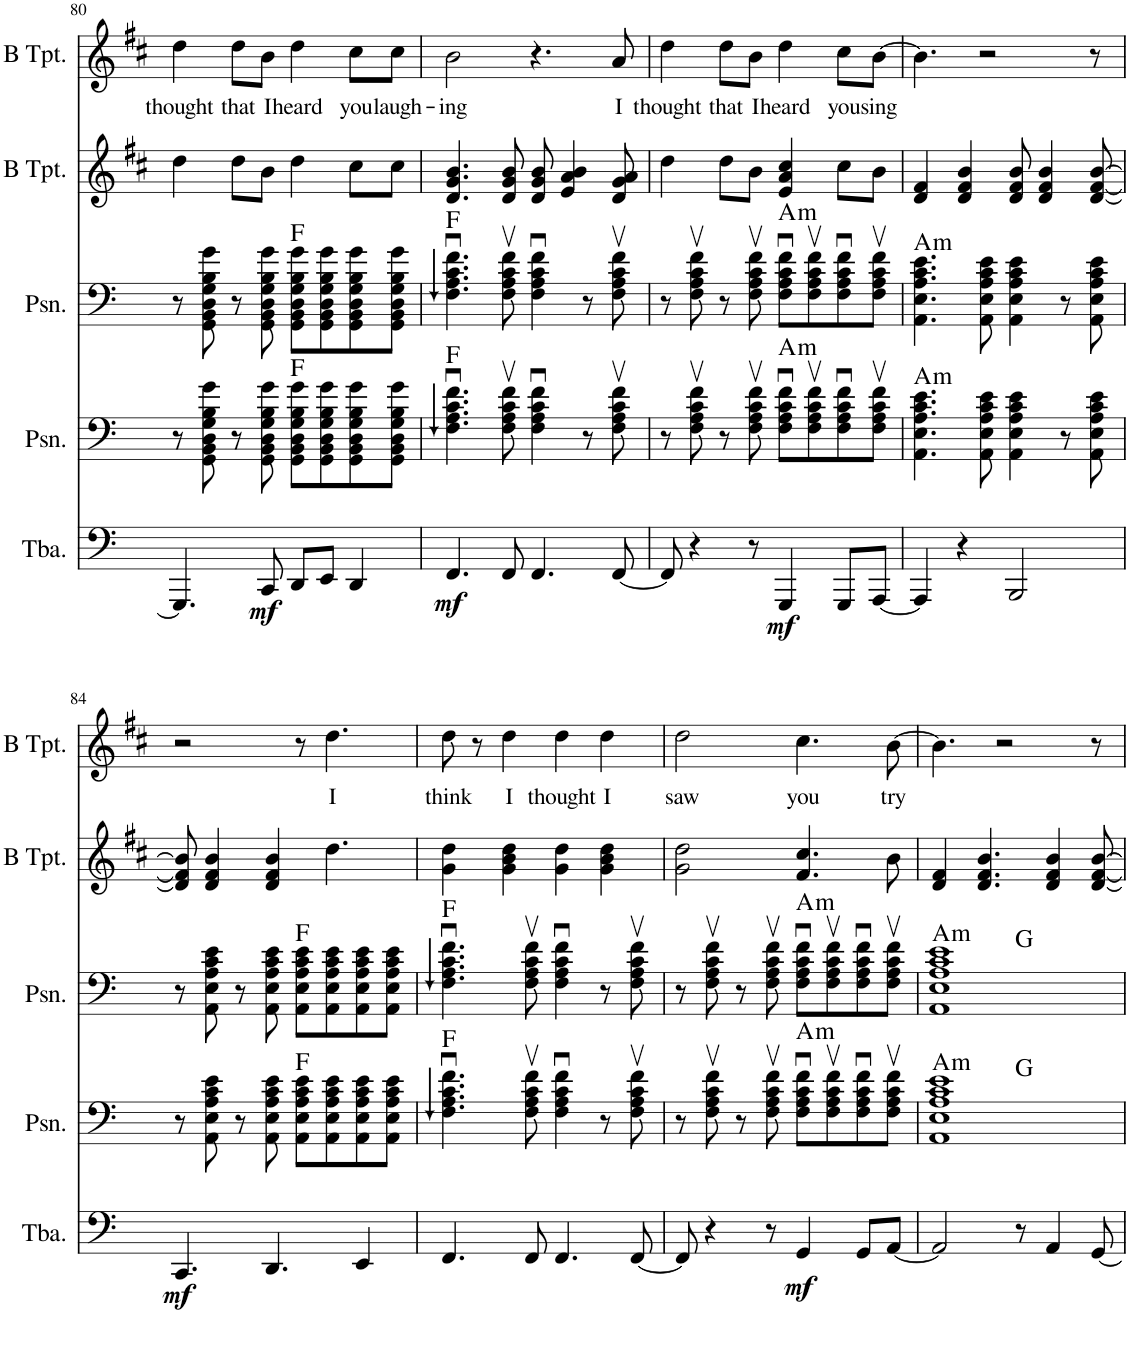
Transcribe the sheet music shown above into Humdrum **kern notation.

**kern	**dynam	**kern	**kern	**harte	**kern	**kern	**text
*part5	*part5	*part4	*part3	*part3	*part2	*part1	*part1
*staff5	*staff5	*staff4	*staff3	*	*staff2	*staff1	*staff1
*I"Tuba	*	*I"Posaune	*I"Posaune	*	*I"Trompete in B	*I"Trompete in B	*
*I'Tba.	*	*I'Psn.	*I'Psn.	*	*	*	*
!!LO:PB:g=z
*clefF4	*	*clefF4	*clefF4	*	*clefG2	*clefG2	*
*	*	*	*	*	*Trd1c2	*Trd1c2	*
*k[]	*	*k[]	*k[]	*	*k[f#c#]	*k[f#c#]	*
*M4/4	*	*M4/4	*M4/4	*	*M4/4	*M4/4	*
=80	=80	=80	=80	=80	=80	=80	=80
!	!	!	!	!	!	!	!LO:LY:b
4.GGG/]	.	8r	8r	.	4dd\	4dd\	thought
.	.	8GG\ 8BB\ 8D\ 8G\ 8B\ 8g\	8GG\ 8BB\ 8D\ 8G\ 8B\ 8g\	.	.	.	.
!	!	!	!	!	!	!	!LO:LY:b
.	.	8r	8r	.	8dd\L	8dd\L	that
!	!LO:DY:b	!	!	!	!	!	!LO:LY:b
8CC/	mf	8GG\ 8BB\ 8D\ 8G\ 8B\ 8g\	8GG\ 8BB\ 8D\ 8G\ 8B\ 8g\	.	8b\J	8b\J	I
!	!	!	!	!	!	!	!LO:LY:b
8DD/L	.	8GG\ 8BB\ 8D\ 8G\ 8B\ 8g\L	8GG\ 8BB\ 8D\ 8G\ 8B\ 8g\L	F:maj	4dd\	4dd\	heard
8EE/J	.	8GG\ 8BB\ 8D\ 8G\ 8B\ 8g\	8GG\ 8BB\ 8D\ 8G\ 8B\ 8g\	.	.	.	.
!	!	!	!	!	!	!	!LO:LY:b
4DD/	.	8GG\ 8BB\ 8D\ 8G\ 8B\ 8g\	8GG\ 8BB\ 8D\ 8G\ 8B\ 8g\	.	8cc#\L	8cc#\L	you
!	!	!	!	!	!	!	!LO:LY:b
.	.	8GG\ 8BB\ 8D\ 8G\ 8B\ 8g\J	8GG\ 8BB\ 8D\ 8G\ 8B\ 8g\J	.	8cc#\J	8cc#\J	laugh-
=81	=81	=81	=81	=81	=81	=81	=81
!	!LO:DY:b	!	!	!	!	!	!LO:LY:b
4.FF/	mf	4.F\::u 4.A\::u 4.c\::u 4.f\::u	4.F\::u 4.A\::u 4.c\::u 4.f\::u	F:maj	4.d/ 4.g/ 4.b/	2b\	-ing
8FF/	.	8F\v 8A\v 8c\v 8f\v	8F\v 8A\v 8c\v 8f\v	.	8d/ 8g/ 8b/	.	.
4.FF/	.	4F\u 4A\u 4c\u 4f\u	4F\u 4A\u 4c\u 4f\u	.	8d/ 8g/ 8b/	4.r	.
.	.	.	.	.	4e/ 4a/ 4b/	.	.
.	.	8r	8r	.	.	.	.
!	!	!	!	!	!	!	!LO:LY:b
[8FF/	.	8F\v 8A\v 8c\v 8f\v	8F\v 8A\v 8c\v 8f\v	.	8d/ 8g/ 8a/	8a/	I
=82	=82	=82	=82	=82	=82	=82	=82
!	!	!	!	!	!	!	!LO:LY:b
8FF/]	.	8r	8r	.	4dd\	4dd\	thought
4r	.	8F\v 8A\v 8c\v 8f\v	8F\v 8A\v 8c\v 8f\v	.	.	.	.
!	!	!	!	!	!	!	!LO:LY:b
.	.	8r	8r	.	8dd\L	8dd\L	that
!	!	!	!	!	!	!	!LO:LY:b
8r	.	8F\v 8A\v 8c\v 8f\v	8F\v 8A\v 8c\v 8f\v	.	8b\J	8b\J	I
!	!LO:DY:b	!	!	!LO:H:kt=m	!	!	!LO:LY:b
4GGG/	mf	8F\u 8A\u 8c\u 8f\uL	8F\u 8A\u 8c\u 8f\uL	A:min	4e/ 4a/ 4cc#/	4dd\	heard
.	.	8F\v 8A\v 8c\v 8f\v	8F\v 8A\v 8c\v 8f\v	.	.	.	.
!	!	!	!	!	!	!	!LO:LY:b
8GGG/L	.	8F\u 8A\u 8c\u 8f\u	8F\u 8A\u 8c\u 8f\u	.	8cc#\L	8cc#\L	you
!	!	!	!	!	!	!	!LO:LY:b
[8AAA/J	.	8F\v 8A\v 8c\v 8f\vJ	8F\v 8A\v 8c\v 8f\vJ	.	8b\J	[8b\J	sing
=83	=83	=83	=83	=83	=83	=83	=83
!	!	!	!	!LO:H:kt=m	!	!	!
4AAA/]	.	4.AA\ 4.E\ 4.A\ 4.c\ 4.e\	4.AA\ 4.E\ 4.A\ 4.c\ 4.e\	A:min	4d/ 4f#/	4.b\]	.
4r	.	.	.	.	4d/ 4f#/ 4b/	.	.
.	.	8AA\ 8E\ 8A\ 8c\ 8e\	8AA\ 8E\ 8A\ 8c\ 8e\	.	.	2r	.
2BBB/	.	4AA\ 4E\ 4A\ 4c\ 4e\	4AA\ 4E\ 4A\ 4c\ 4e\	.	8d/ 8f#/ 8b/	.	.
.	.	.	.	.	4d/ 4f#/ 4b/	.	.
.	.	8r	8r	.	.	.	.
.	.	8AA\ 8E\ 8A\ 8c\ 8e\	8AA\ 8E\ 8A\ 8c\ 8e\	.	[8d/ [8f#/ [8b/	8r	.
!!LO:LB:g=z
=84	=84	=84	=84	=84	=84	=84	=84
!	!LO:DY:b	!	!	!	!	!	!
4.CC/	mf	8r	8r	.	8d/] 8f#/] 8b/]	2r	.
.	.	8AA\ 8E\ 8A\ 8c\ 8e\	8AA\ 8E\ 8A\ 8c\ 8e\	.	4d/ 4f#/ 4b/	.	.
.	.	8r	8r	.	.	.	.
4.DD/	.	8AA\ 8E\ 8A\ 8c\ 8e\	8AA\ 8E\ 8A\ 8c\ 8e\	.	4d/ 4f#/ 4b/	.	.
.	.	8AA\ 8E\ 8A\ 8c\ 8e\L	8AA\ 8E\ 8A\ 8c\ 8e\L	F:maj	.	8r	.
!	!	!	!	!	!	!	!LO:LY:b
.	.	8AA\ 8E\ 8A\ 8c\ 8e\	8AA\ 8E\ 8A\ 8c\ 8e\	.	4.dd\	4.dd\	I
4EE/	.	8AA\ 8E\ 8A\ 8c\ 8e\	8AA\ 8E\ 8A\ 8c\ 8e\	.	.	.	.
.	.	8AA\ 8E\ 8A\ 8c\ 8e\J	8AA\ 8E\ 8A\ 8c\ 8e\J	.	.	.	.
=85	=85	=85	=85	=85	=85	=85	=85
!	!	!	!	!	!	!	!LO:LY:b
4.FF/	.	4.F\::u 4.A\::u 4.c\::u 4.f\::u	4.F\::u 4.A\::u 4.c\::u 4.f\::u	F:maj	4g\ 4dd\	8dd\	think
.	.	.	.	.	.	8r	.
!	!	!	!	!	!	!	!LO:LY:b
.	.	.	.	.	4g\ 4b\ 4dd\	4dd\	I
8FF/	.	8F\v 8A\v 8c\v 8f\v	8F\v 8A\v 8c\v 8f\v	.	.	.	.
!	!	!	!	!	!	!	!LO:LY:b
4.FF/	.	4F\u 4A\u 4c\u 4f\u	4F\u 4A\u 4c\u 4f\u	.	4g\ 4dd\	4dd\	thought
!	!	!	!	!	!	!	!LO:LY:b
.	.	8r	8r	.	4g\ 4b\ 4dd\	4dd\	I
[8FF/	.	8F\v 8A\v 8c\v 8f\v	8F\v 8A\v 8c\v 8f\v	.	.	.	.
=86	=86	=86	=86	=86	=86	=86	=86
!	!	!	!	!	!	!	!LO:LY:b
8FF/]	.	8r	8r	.	2g\ 2dd\	2dd\	saw
4r	.	8F\v 8A\v 8c\v 8f\v	8F\v 8A\v 8c\v 8f\v	.	.	.	.
.	.	8r	8r	.	.	.	.
8r	.	8F\v 8A\v 8c\v 8f\v	8F\v 8A\v 8c\v 8f\v	.	.	.	.
!	!LO:DY:b	!	!	!LO:H:kt=m	!	!	!LO:LY:b
4GG/	mf	8F\u 8A\u 8c\u 8f\uL	8F\u 8A\u 8c\u 8f\uL	A:min	4.f#/ 4.cc#/	4.cc#\	you
.	.	8F\v 8A\v 8c\v 8f\v	8F\v 8A\v 8c\v 8f\v	.	.	.	.
8GG/L	.	8F\u 8A\u 8c\u 8f\u	8F\u 8A\u 8c\u 8f\u	.	.	.	.
!	!	!	!	!	!	!	!LO:LY:b
[8AA/J	.	8F\v 8A\v 8c\v 8f\vJ	8F\v 8A\v 8c\v 8f\vJ	.	8b\	[8b\	try
=87	=87	=87	=87	=87	=87	=87	=87
!	!	!	!	!LO:H:kt=m	!	!	!
*	*	*	*^	*	*	*	*
2AA/]	.	1AA 1E 1A 1c 1e	1AA 1E 1A 1c 1e	2ryy	A:min	4d/ 4f#/	4.b\]	.
.	.	.	.	.	.	4.d/ 4.f#/ 4.b/	.	.
.	.	.	.	.	.	.	2r	.
8r	.	.	.	2ryy	G:maj	.	.	.
4AA/	.	.	.	.	.	4d/ 4f#/ 4b/	.	.
[8GG/	.	.	.	.	.	[8d/ [8f#/ [8b/	8r	.
*	*	*	*v	*v	*	*	*	*
=	=	=	=	=	=	=	=
*-	*-	*-	*-	*-	*-	*-	*-
